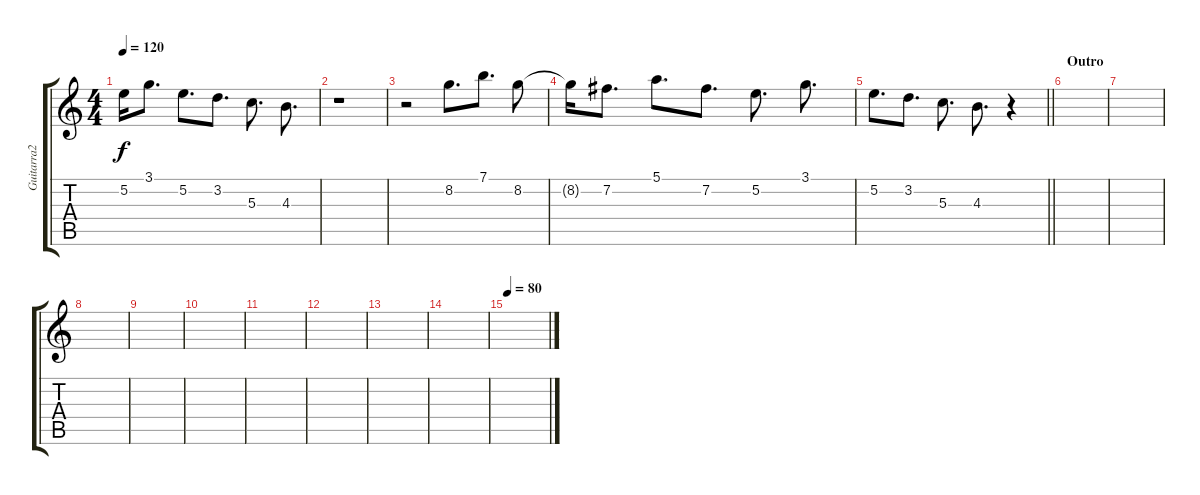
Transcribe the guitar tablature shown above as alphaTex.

\track ("Guitarra2" "Guitarra2") {instrument electricguitarjazz}
\staff {score tabs}
\tuning (E4 B3 G3 D3 A2 E2) {hide}
\ts (4 4)
\tempo 120
\clef g2
\ks c
5.2{t}.16{dy f} 3.1.8{d} 5.2.8{d} 3.2.8{d} 5.3.8{d} 4.3.8{d} |
r.1 |
r.2 8.2.8{d volume 12 instrument electricguitarjazz} 7.1.8{d} 8.2.8 |
8.2{t}.16 7.2.8{d} 5.1.8{d} 7.2.8{d} 5.2.8{d} 3.1.8{d} |
\barLineRight lightlight
5.2.8{d} 3.2.8{d} 5.3.8{d} 4.3.8{d} r.4 |
\section ("" "Outro")
|
|
|
|
|
|
|
|
|
\tempo 80
